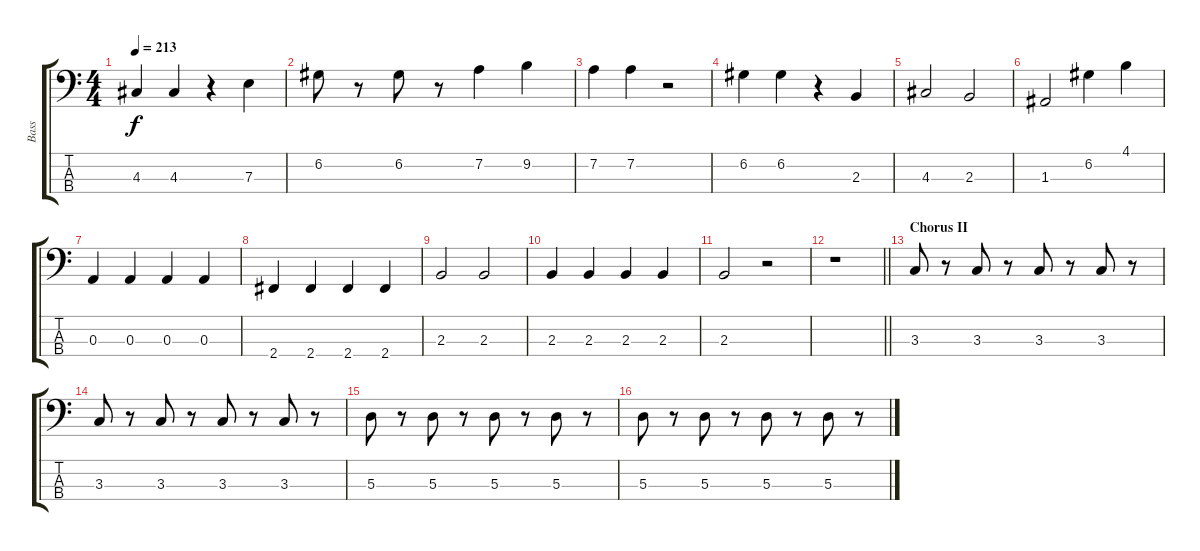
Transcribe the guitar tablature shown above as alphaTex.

\track ("Bass" "Bass") {instrument electricbassfinger}
\staff {score tabs}
\tuning (G2 D2 A1 E1) {hide}
\ts (4 4)
\tempo 213
\clef f4
\ks c
4.3.4{dy f} 4.3.4 r.4 7.3.4 |
6.2.8 r.8 6.2.8 r.8 7.2.4 9.2.4 |
7.2.4 7.2.4 r.2 |
6.2.4 6.2.4 r.4 2.3.4 |
4.3.2 2.3.2 |
1.3.2 6.2.4 4.1.4 |
0.3.4 0.3.4 0.3.4 0.3.4 |
2.4.4 2.4.4 2.4.4 2.4.4 |
2.3.2 2.3.2 |
2.3.4 2.3.4 2.3.4 2.3.4 |
2.3.2 r.2 |
\barLineRight lightlight
r.1 |
\section ("" "Chorus II")
3.3.8 r.8 3.3.8 r.8 3.3.8 r.8 3.3.8 r.8 |
3.3.8 r.8 3.3.8 r.8 3.3.8 r.8 3.3.8 r.8 |
5.3.8 r.8 5.3.8 r.8 5.3.8 r.8 5.3.8 r.8 |
5.3.8 r.8 5.3.8 r.8 5.3.8 r.8 5.3.8 r.8
